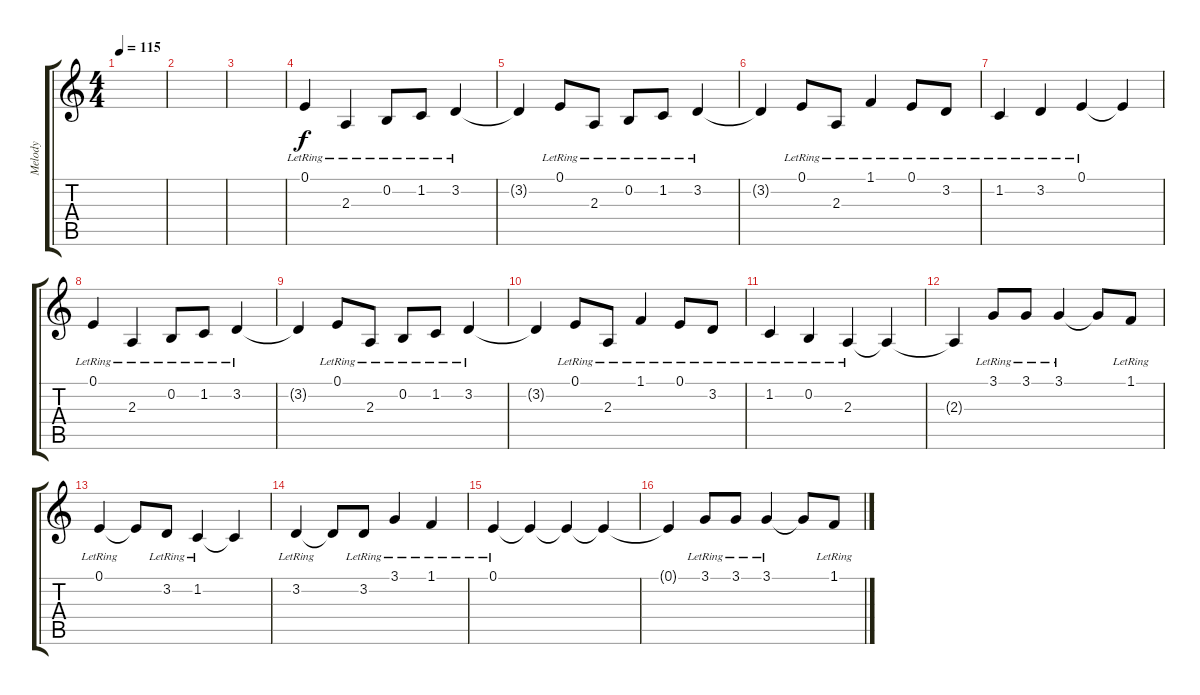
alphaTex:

\track ("Melody" "Melody") {instrument voiceoohs}
\staff {score tabs}
\tuning (E4 B3 G3 D3 A2 E2) {hide}
\ts (4 4)
\tempo 115
\clef g2
\ks c
|
|
|
0.1{lr}.4 2.3{lr}.4 0.2{lr}.8 1.2{lr}.8 3.2{lr}.4 |
3.2{t}.4 0.1{lr}.8 2.3{lr}.8 0.2{lr}.8 1.2{lr}.8 3.2{lr}.4 |
3.2{t}.4 0.1{lr}.8 2.3{lr}.8 1.1{lr}.4 0.1{lr}.8 3.2{lr}.8 |
1.2{lr}.4 3.2{lr}.4 0.1{lr}.4 0.1{t}.4 |
0.1{lr}.4 2.3{lr}.4 0.2{lr}.8 1.2{lr}.8 3.2{lr}.4 |
3.2{t}.4 0.1{lr}.8 2.3{lr}.8 0.2{lr}.8 1.2{lr}.8 3.2{lr}.4 |
3.2{t}.4 0.1{lr}.8 2.3{lr}.8 1.1{lr}.4 0.1{lr}.8 3.2{lr}.8 |
1.2{lr}.4 0.2{lr}.4 2.3{lr}.4 2.3{t}.4 |
2.3{t}.4 3.1{lr}.8 3.1{lr}.8 3.1{lr}.4 3.1{t}.8 1.1{lr}.8 |
0.1{lr}.4 0.1{t}.8 3.2{lr}.8 1.2{lr}.4 1.2{t}.4 |
3.2{lr}.4 3.2{t}.8 3.2{lr}.8 3.1{lr}.4 1.1{lr}.4 |
0.1{lr}.4 0.1{t}.4 0.1{t}.4 0.1{t}.4 |
0.1{t}.4 3.1{lr}.8 3.1{lr}.8 3.1{lr}.4 3.1{t}.8 1.1{lr}.8
